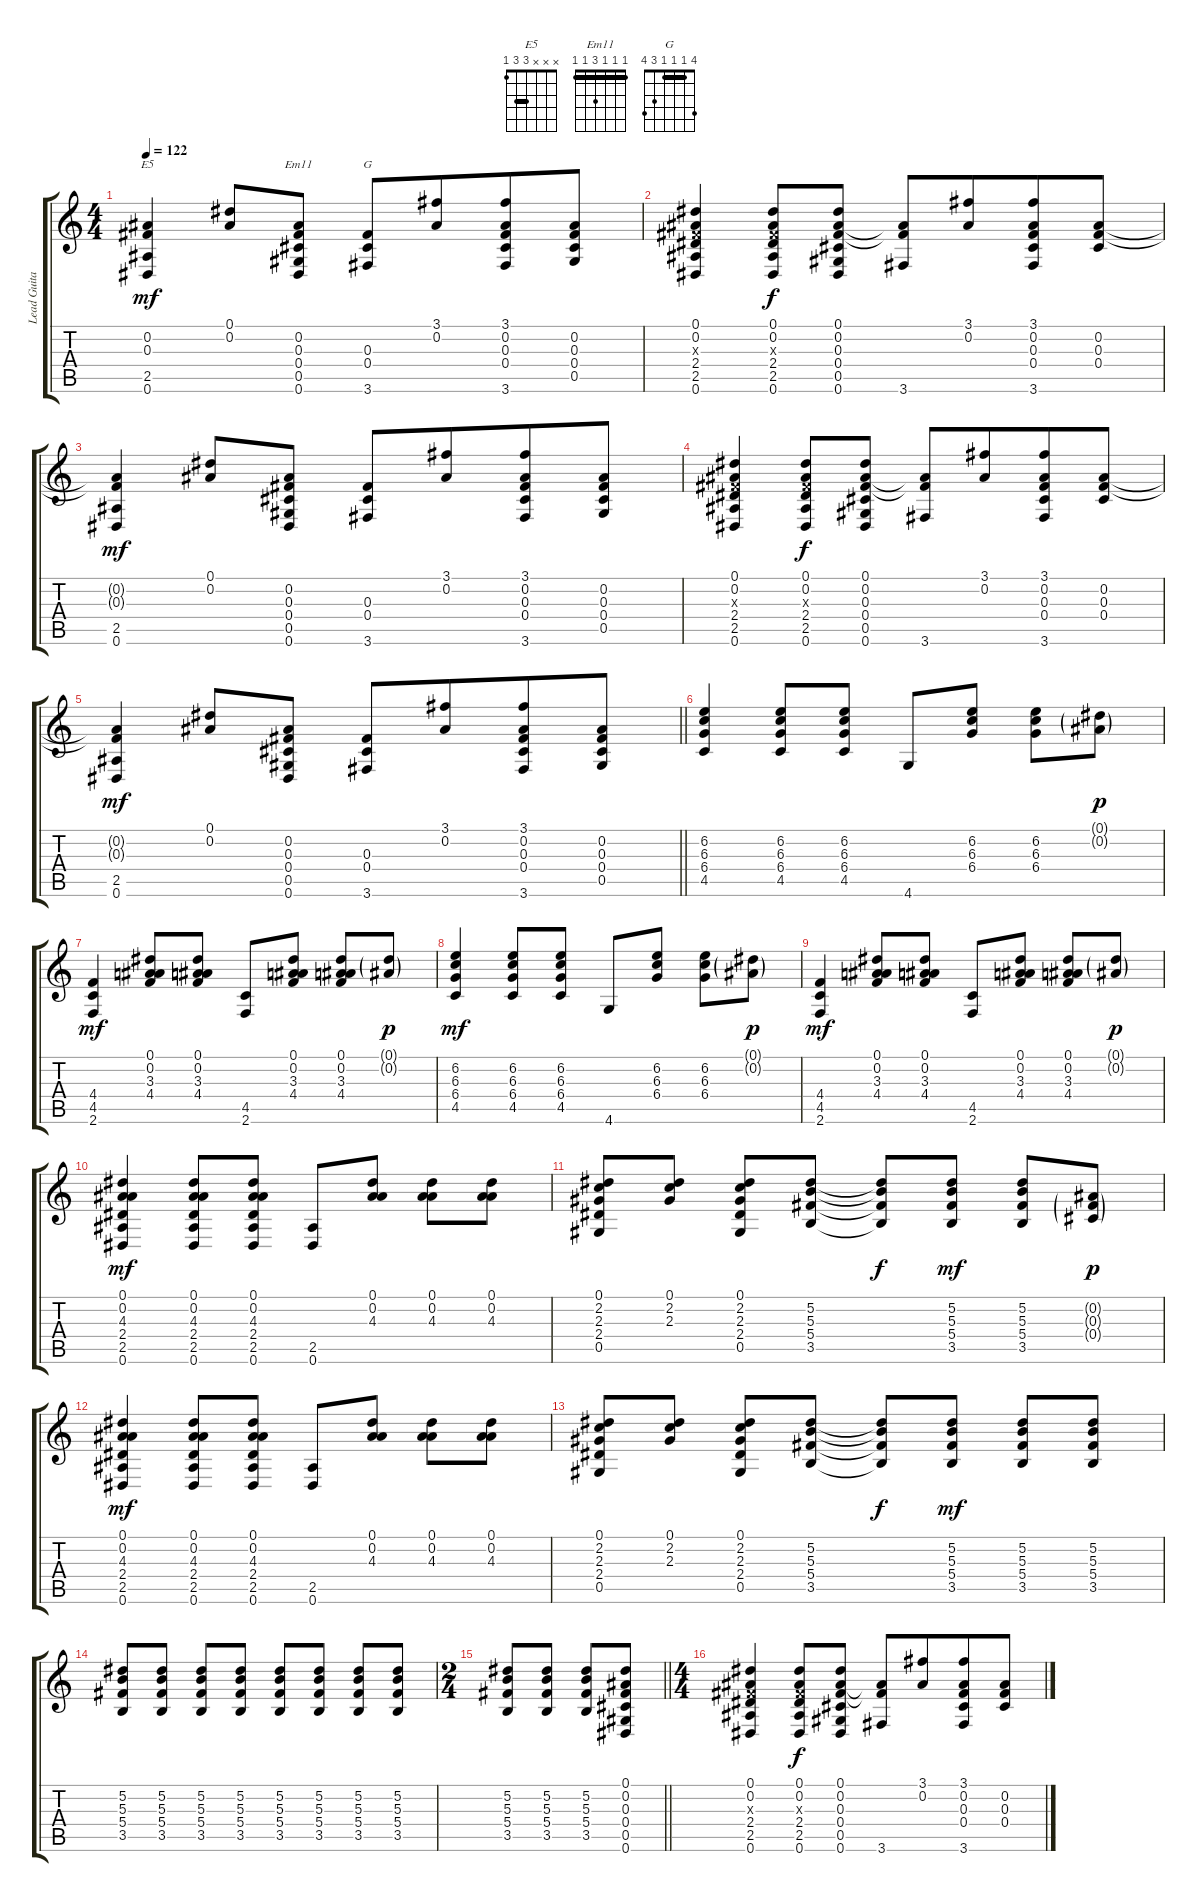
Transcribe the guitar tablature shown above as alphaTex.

\track ("Lead Guitar" "Lead Guita") {instrument acousticguitarsteel}
\staff {score tabs}
\tuning (Eb4 Bb3 Gb3 Db3 Ab2 Eb2) {hide}
\chord ("E5" x x x 3 3 1) {barre 3}
\chord ("Em11" 1 1 1 3 1 1) {barre 1}
\chord ("G" 4 1 1 1 3 4) {barre 1}
\ts (4 4)
\tempo 122
\clef g2
\ks c
(0.2{t} 0.3{t} 2.5 0.6).4{ch "E5" dy mf} (0.1 0.2).8 (0.2 0.3 0.4 0.5 0.6).8{ch "Em11"} (0.3 0.4 3.6).8{ch "G"} (3.1 0.2).8{beam merge} (3.1 0.2 0.3 0.4 3.6).8 (0.2 0.3 0.4 0.5).8 |
(0.1 0.2 0.3{x} 2.4 2.5 0.6).4 (0.1 0.2 0.3{x} 2.4 2.5 0.6).8{dy f} (0.1 0.2 0.3 0.4 0.5 0.6).8 (0.2{t} 0.3{t} 3.6).8 (3.1 0.2).8{beam merge} (3.1 0.2 0.3 0.4 3.6).8 (0.2 0.3 0.4).8 |
(0.2{t} 0.3{t} 2.5 0.6).4{dy mf} (0.1 0.2).8 (0.2 0.3 0.4 0.5 0.6).8 (0.3 0.4 3.6).8 (3.1 0.2).8{beam merge} (3.1 0.2 0.3 0.4 3.6).8 (0.2 0.3 0.4 0.5).8 |
(0.1 0.2 0.3{x} 2.4 2.5 0.6).4 (0.1 0.2 0.3{x} 2.4 2.5 0.6).8{dy f} (0.1 0.2 0.3 0.4 0.5 0.6).8 (0.2{t} 0.3{t} 3.6).8 (3.1 0.2).8{beam merge} (3.1 0.2 0.3 0.4 3.6).8 (0.2 0.3 0.4).8 |
\barLineRight lightlight
(0.2{t} 0.3{t} 2.5 0.6).4{dy mf} (0.1 0.2).8 (0.2 0.3 0.4 0.5 0.6).8 (0.3 0.4 3.6).8 (3.1 0.2).8{beam merge} (3.1 0.2 0.3 0.4 3.6).8 (0.2 0.3 0.4 0.5).8 |
(6.2 6.3 6.4 4.5).4 (6.2 6.3 6.4 4.5).8 (6.2 6.3 6.4 4.5).8 4.6.8 (6.2 6.3 6.4).8 (6.2 6.3 6.4).8 (0.1{g} 0.2{g}).8{dy p} |
(4.4 4.5 2.6).4{dy mf} (0.1 0.2 3.3 4.4).8 (0.1 0.2 3.3 4.4).8 (4.5 2.6).8 (0.1 0.2 3.3 4.4).8 (0.1 0.2 3.3 4.4).8 (0.1{g} 0.2{g}).8{dy p} |
(6.2 6.3 6.4 4.5).4{dy mf} (6.2 6.3 6.4 4.5).8 (6.2 6.3 6.4 4.5).8 4.6.8 (6.2 6.3 6.4).8 (6.2 6.3 6.4).8 (0.1{g} 0.2{g}).8{dy p} |
(4.4 4.5 2.6).4{dy mf} (0.1 0.2 3.3 4.4).8 (0.1 0.2 3.3 4.4).8 (4.5 2.6).8 (0.1 0.2 3.3 4.4).8 (0.1 0.2 3.3 4.4).8 (0.1{g} 0.2{g}).8{dy p} |
(0.1 0.2 4.3 2.4 2.5 0.6).4{dy mf} (0.1 0.2 4.3 2.4 2.5 0.6).8 (0.1 0.2 4.3 2.4 2.5 0.6).8 (2.5 0.6).8 (0.1 0.2 4.3).8 (0.1 0.2 4.3).8 (0.1 0.2 4.3).8 |
(0.1 2.2 2.3 2.4 0.5).8 (0.1 2.2 2.3).8 (0.1 2.2 2.3 2.4 0.5).8 (5.2 5.3 5.4 3.5).8 (5.2{t} 5.3{t} 5.4{t} 3.5{t}).8{dy f} (5.2 5.3 5.4 3.5).8{dy mf} (5.2 5.3 5.4 3.5).8 (0.2{g} 0.3{g} 0.4{g}).8{dy p} |
(0.1 0.2 4.3 2.4 2.5 0.6).4{dy mf} (0.1 0.2 4.3 2.4 2.5 0.6).8 (0.1 0.2 4.3 2.4 2.5 0.6).8 (2.5 0.6).8 (0.1 0.2 4.3).8 (0.1 0.2 4.3).8 (0.1 0.2 4.3).8 |
(0.1 2.2 2.3 2.4 0.5).8{volume 4} (0.1 2.2 2.3).8{volume 9} (0.1 2.2 2.3 2.4 0.5).8 (5.2 5.3 5.4 3.5).8 (5.2{t} 5.3{t} 5.4{t} 3.5{t}).8{dy f} (5.2 5.3 5.4 3.5).8{dy mf} (5.2 5.3 5.4 3.5).8 (5.2 5.3 5.4 3.5).8 |
(5.2 5.3 5.4 3.5).8 (5.2 5.3 5.4 3.5).8 (5.2 5.3 5.4 3.5).8 (5.2 5.3 5.4 3.5).8 (5.2 5.3 5.4 3.5).8 (5.2 5.3 5.4 3.5).8 (5.2 5.3 5.4 3.5).8 (5.2 5.3 5.4 3.5).8 |
\ts (2 4)
\barLineRight lightlight
(5.2 5.3 5.4 3.5).8 (5.2 5.3 5.4 3.5).8 (5.2 5.3 5.4 3.5).8 (0.1 0.2 0.3 0.4 0.5 0.6).8 |
\ts (4 4)
(0.1 0.2 0.3{x} 2.4 2.5 0.6).4 (0.1 0.2 0.3{x} 2.4 2.5 0.6).8{dy f} (0.1 0.2 0.3 0.4 0.5 0.6).8 (0.2{t} 0.3{t} 3.6).8 (3.1 0.2).8{beam merge} (3.1 0.2 0.3 0.4 3.6).8 (0.2 0.3 0.4).8
